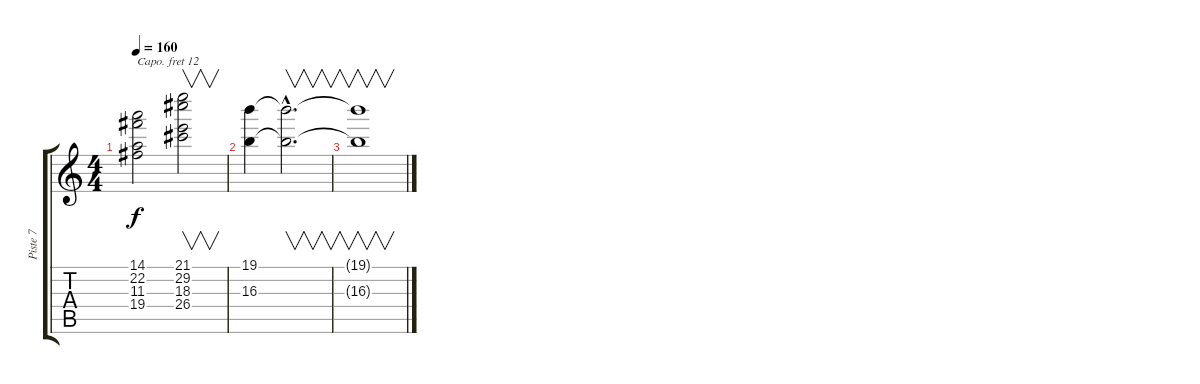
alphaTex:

\track ("Piste 7" "Piste 7") {instrument ocarina}
\staff {score tabs}
\capo 12
\tuning (E4 B3 G3 D3 A2 E2) {hide}
\ts (4 4)
\tempo 160
\clef g2
\ks c
(14.1 22.2 11.3 19.4).2{dy f} (21.1 29.2 18.3 26.4).2{v} |
(19.1 16.3).4 (19.1{hac t} 16.3{hac t}).2{v d} |
(19.1{t} 16.3{t}).1{v volume 0}
